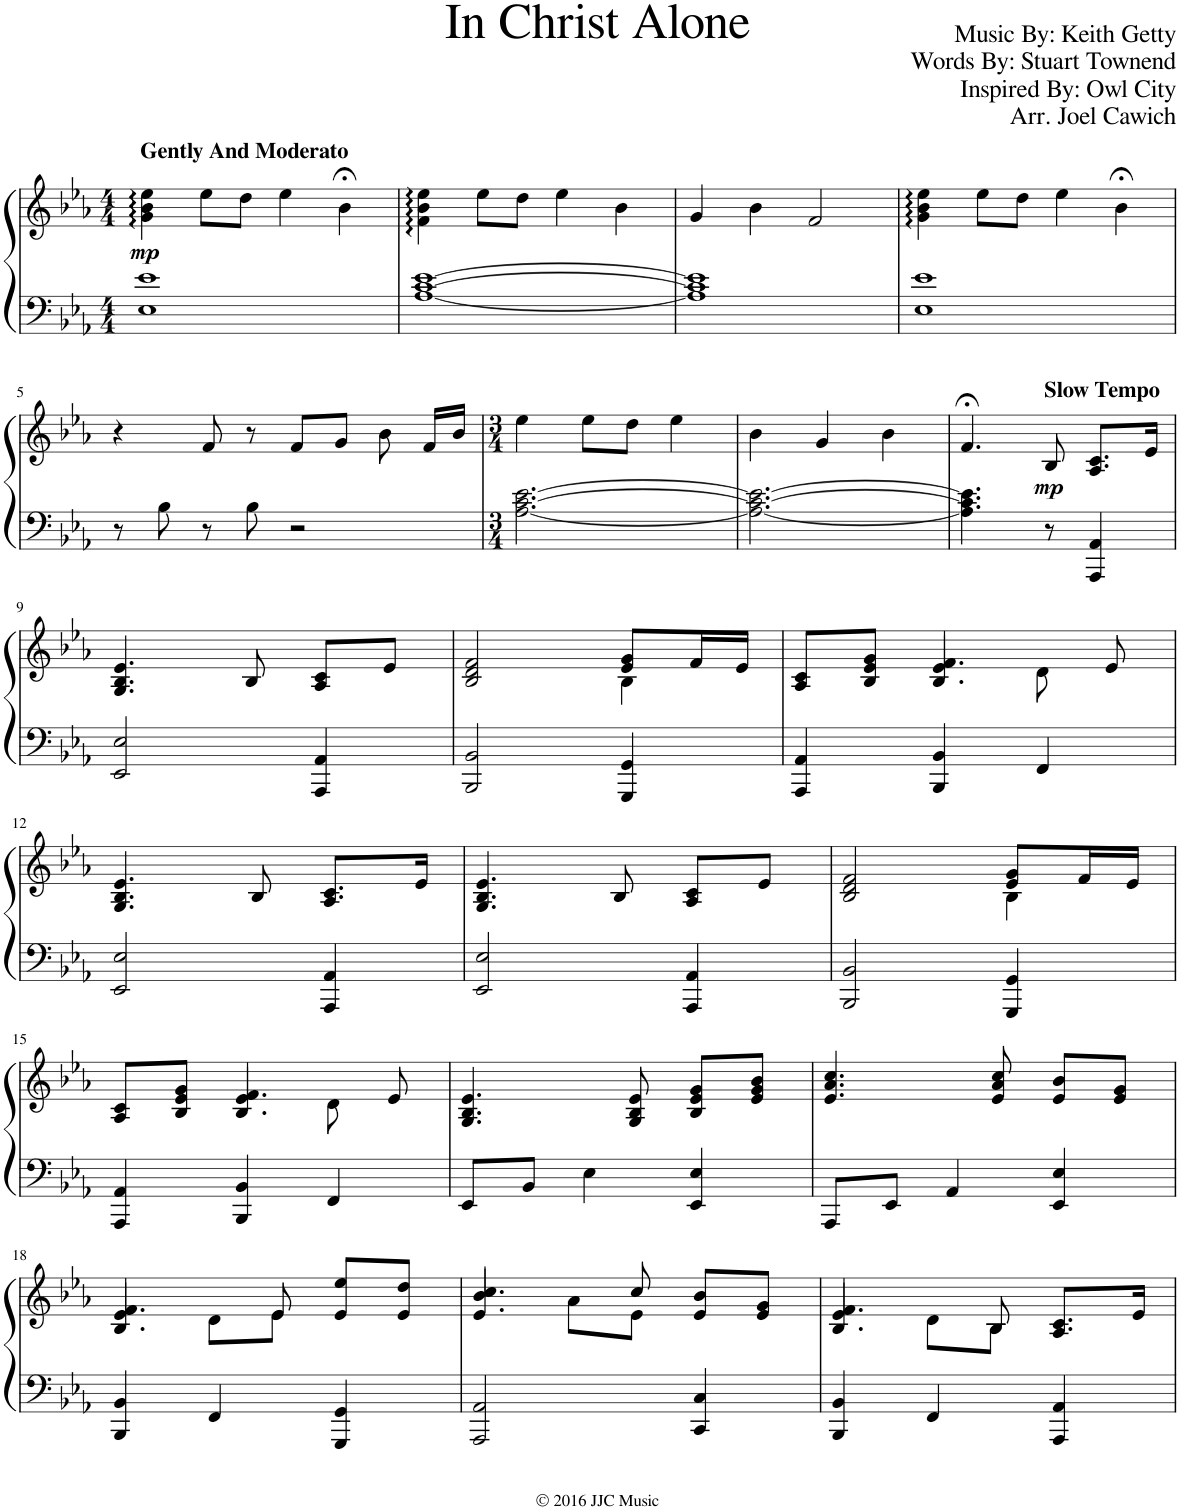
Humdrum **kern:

**kern	**kern	**dynam
*part1	*part1	*part1
*staff2	*staff1	*staff1/2
*I"Piano	*	*
*I'Pno	*	*
*clefF4	*clefG2	*
*k[b-e-a-]	*k[b-e-a-]	*
*M4/4	*M4/4	*
=1	=1	=1
!	!LO:TX:a:B:t=Gently And Moderato	!
!	!	!LO:DY:b
1E- 1e-	4g\ 4b-\ 4ee-\	mp
.	8ee-\L	.
.	8dd\J	.
.	4ee-\	.
.	4b-;<\	.
=2	=2	=2
[1A- [1c [1e-	4f\ 4b-\ 4ee-\	.
.	8ee-\L	.
.	8dd\J	.
.	4ee-\	.
.	4b-\	.
=3	=3	=3
1A-] 1c] 1e-]	4g/	.
.	4b-\	.
.	2f/	.
=4	=4	=4
1E- 1e-	4g\ 4b-\ 4ee-\	.
.	8ee-\L	.
.	8dd\J	.
.	4ee-\	.
.	4b-;<\	.
!!LO:LB:g=z
=5	=5	=5
8r	4r	.
8B-\	.	.
8r	8f/	.
8B-\	8r	.
2r	8f/L	.
.	8g/J	.
.	8b-\	.
.	16f/LL	.
.	16b-/JJ	.
=6	=6	=6
*M3/4	*M3/4	*
[2.A-\ [2.c\ [2.e-\	4ee-\	.
.	8ee-\L	.
.	8dd\J	.
.	4ee-\	.
=7	=7	=7
2.A-\_ 2.c\_ 2.e-\_	4b-\	.
.	4g/	.
.	4b-\	.
=8	=8	=8
4.A-\] 4.c\] 4.e-\]	4.f;</	.
!	!LO:TX:a:B:t=Slow Tempo	!
!	!	!LO:DY:b
8r	8B-/	mp
4AAA-/ 4AA-/	8.A-/ 8.c/L	.
.	16e-/Jk	.
!!LO:LB:g=z
=9	=9	=9
2EE-/ 2E-/	4.G/ 4.B-/ 4.e-/	.
.	8B-/	.
4AAA-/ 4AA-/	8A-/ 8c/L	.
.	8e-/J	.
=10	=10	=10
*	*^	*
2BBB-/ 2BB-/	2B-/ 2d/ 2f/	2ryy	.
4GGG/ 4GG/	8e-/ 8g/L	4B-\	.
.	16f/L	.	.
.	16e-/JJ	.	.
=11	=11	=11	=11
4AAA-/ 4AA-/	8A-/ 8c/L	4ryy	.
.	8B-/ 8e-/ 8g/J	.	.
4BBB-/ 4BB-/	4.B-/ 4.f/	4e-/	.
4FF/	.	8d\	.
.	8e-/	8ryy	.
*	*v	*v	*
!!LO:LB:g=z
=12	=12	=12
2EE-/ 2E-/	4.G/ 4.B-/ 4.e-/	.
.	8B-/	.
4AAA-/ 4AA-/	8.A-/ 8.c/L	.
.	16e-/Jk	.
=13	=13	=13
2EE-/ 2E-/	4.G/ 4.B-/ 4.e-/	.
.	8B-/	.
4AAA-/ 4AA-/	8A-/ 8c/L	.
.	8e-/J	.
=14	=14	=14
*	*^	*
2BBB-/ 2BB-/	2B-/ 2d/ 2f/	2ryy	.
4GGG/ 4GG/	8e-/ 8g/L	4B-\	.
.	16f/L	.	.
.	16e-/JJ	.	.
!!LO:LB:g=z	!!
=15	=15	=15	=15
4AAA-/ 4AA-/	8A-/ 8c/L	4ryy	.
.	8B-/ 8e-/ 8g/J	.	.
4BBB-/ 4BB-/	4.B-/ 4.f/	4e-/	.
4FF/	.	8d\	.
.	8e-/	8ryy	.
*	*v	*v	*
=16	=16	=16
8EE-/L	4.G/ 4.B-/ 4.e-/	.
8BB-/J	.	.
4E-\	.	.
.	8G/ 8B-/ 8e-/	.
4EE-/ 4E-/	8B-/ 8e-/ 8g/L	.
.	8e-/ 8g/ 8b-/J	.
=17	=17	=17
8AAA-/L	4.e-/ 4.a-/ 4.cc/	.
8EE-/J	.	.
4AA-/	.	.
.	8e-/ 8a-/ 8cc/	.
4EE-/ 4E-/	8e-/ 8b-/L	.
.	8e-/ 8g/J	.
!!LO:LB:g=z
=18	=18	=18
*	*^	*
4BBB-/ 4BB-/	4.B-/ 4.f/	4e-/	.
4FF/	.	8d\L	.
.	8e-/	8e-\J	.
4GGG/ 4GG/	8e-/ 8ee-/L	4ryy	.
.	8e-/ 8dd/J	.	.
=19	=19	=19	=19
2AAA-/ 2AA-/	4.e-/ 4.cc/	4b-/	.
.	.	8a-\L	.
.	8cc/	8e-\J	.
4CC/ 4C/	8e-/ 8b-/L	4ryy	.
.	8e-/ 8g/J	.	.
=20	=20	=20	=20
4BBB-/ 4BB-/	4.B-/ 4.f/	4e-/	.
4FF/	.	8d\L	.
.	8B-/	8B-\J	.
4AAA-/ 4AA-/	8.A-/ 8.c/L	4ryy	.
.	16e-/Jk	.	.
*	*v	*v	*
=	=	=
*-	*-	*-
